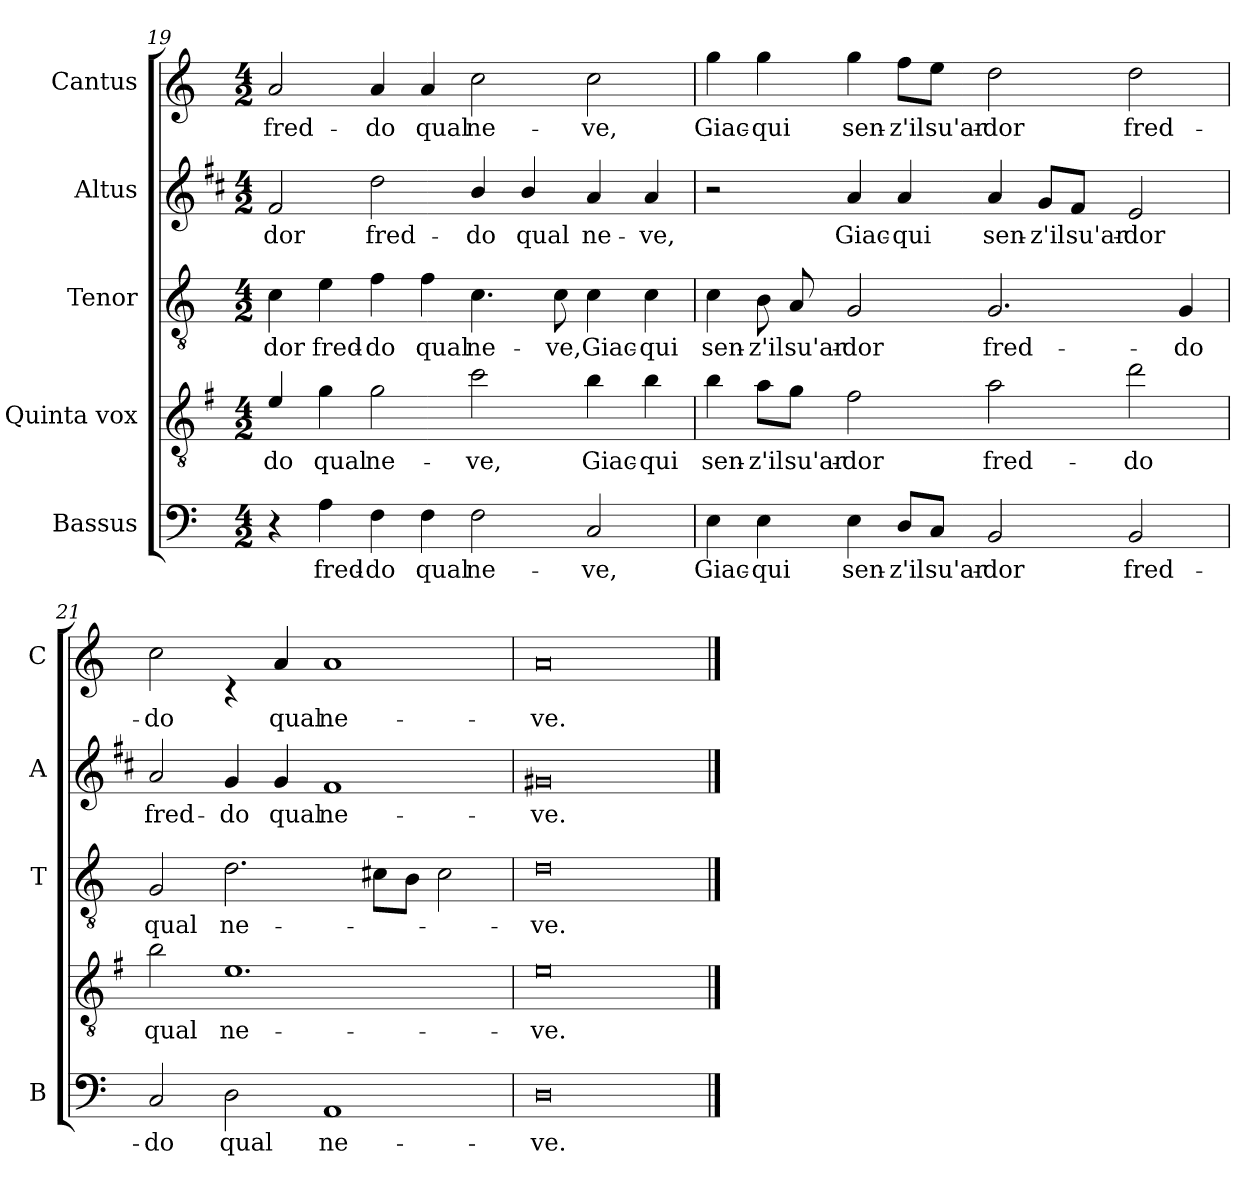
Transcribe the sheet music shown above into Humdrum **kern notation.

**kern	**text	**kern	**text	**kern	**text	**kern	**text	**kern	**text
*part5	*part5	*part4	*part4	*part3	*part3	*part2	*part2	*part1	*part1
*staff5	*staff5	*staff4	*staff4	*staff3	*staff3	*staff2	*staff2	*staff1	*staff1
*I"Bassus	*	*I"Quinta vox	*	*I"Tenor	*	*I"Altus	*	*I"Cantus	*
*I'B	*	*	*	*I'T	*	*I'A	*	*I'C	*
!!LO:LB:g=z
*clefF4	*	*clefGv2	*	*clefGv2	*	*clefG2	*	*clefG2	*
*	*	*ITrd4c7	*	*	*	*ITrd1c2	*	*	*
*k[]	*	*k[]	*	*k[]	*	*k[]	*	*k[]	*
*C:	*	*C:	*	*C:	*	*C:	*	*C:	*
*M4/2	*	*M4/2	*	*M4/2	*	*M4/2	*	*M4/2	*
=19	=19	=19	=19	=19	=19	=19	=19	=19	=19
!	!	!	!LO:LY:b	!	!LO:LY:b	!	!LO:LY:b	!	!LO:LY:b
4r	.	4A/	-do	4c\	-dor	2e/	-dor	2a/	fred-
!	!LO:LY:b	!	!LO:LY:b	!	!LO:LY:b	!	!	!	!
4A\	fred-	4c\	qual	4e\	fred-	.	.	.	.
!	!LO:LY:b	!	!LO:LY:b	!	!LO:LY:b	!	!LO:LY:b	!	!LO:LY:b
4F\	-do	2c\	ne-	4f\	-do	2cc\	fred-	4a/	-do
!	!LO:LY:b	!	!	!	!LO:LY:b	!	!	!	!LO:LY:b
4F\	qual	.	.	4f\	qual	.	.	4a/	qual
!	!LO:LY:b	!	!LO:LY:b	!	!LO:LY:b	!	!LO:LY:b	!	!LO:LY:b
2F\	ne-	2f\	-ve,	4.c\	ne-	4a/	-do	2cc\	ne-
!	!	!	!	!	!	!	!LO:LY:b	!	!
.	.	.	.	.	.	4a/	qual	.	.
!	!	!	!	!	!LO:LY:b	!	!	!	!
.	.	.	.	8c\	-ve,	.	.	.	.
!	!LO:LY:b	!	!LO:LY:b	!	!LO:LY:b	!	!LO:LY:b	!	!LO:LY:b
2C/	-ve,	4e\	Giac-	4c\	Giac-	4g/	ne-	2cc\	-ve,
!	!	!	!LO:LY:b	!	!LO:LY:b	!	!LO:LY:b	!	!
.	.	4e\	-qui	4c\	-qui	4g/	-ve,	.	.
=20	=20	=20	=20	=20	=20	=20	=20	=20	=20
!	!LO:LY:b	!	!LO:LY:b	!	!LO:LY:b	!	!	!	!LO:LY:b
4E\	Giac-	4e\	sen-	4c\	sen-	2r	.	4gg\	Giac-
!	!LO:LY:b	!	!LO:LY:b	!	!LO:LY:b	!	!	!	!LO:LY:b
4E\	-qui	8d\L	-z'il	8B\	-z'il	.	.	4gg\	-qui
!	!	!	!LO:LY:b	!	!LO:LY:b	!	!	!	!
.	.	8c\J	su'ar-	8A/	su'ar-	.	.	.	.
!	!LO:LY:b	!	!LO:LY:b	!	!LO:LY:b	!	!LO:LY:b	!	!LO:LY:b
4E\	sen-	2B\	-dor	2G/	-dor	4g/	Giac-	4gg\	sen-
!	!LO:LY:b	!	!	!	!	!	!LO:LY:b	!	!LO:LY:b
8D/L	-z'il	.	.	.	.	4g/	-qui	8ff\L	-z'il
!	!LO:LY:b	!	!	!	!	!	!	!	!LO:LY:b
8C/J	su'ar-	.	.	.	.	.	.	8ee\J	su'ar-
!	!LO:LY:b	!	!LO:LY:b	!	!LO:LY:b	!	!LO:LY:b	!	!LO:LY:b
2BB/	-dor	2d\	fred-	2.G/	fred-	4g/	sen-	2dd\	-dor
!	!	!	!	!	!	!	!LO:LY:b	!	!
.	.	.	.	.	.	8f/L	-z'il	.	.
!	!	!	!	!	!	!	!LO:LY:b	!	!
.	.	.	.	.	.	8e/J	su'ar-	.	.
!	!LO:LY:b	!	!LO:LY:b	!	!	!	!LO:LY:b	!	!LO:LY:b
2BB/	fred-	2g\	-do	.	.	2d/	-dor	2dd\	fred-
!	!	!	!	!	!LO:LY:b	!	!	!	!
.	.	.	.	4G/	-do	.	.	.	.
=21	=21	=21	=21	=21	=21	=21	=21	=21	=21
!	!LO:LY:b	!	!LO:LY:b	!	!LO:LY:b	!	!LO:LY:b	!	!LO:LY:b
2C/	-do	2e\	qual	2G/	qual	2g/	fred-	2cc\	-do
!	!LO:LY:b	!	!LO:LY:b	!	!LO:LY:b	!	!LO:LY:b	!	!
2D\	qual	1.A	ne-	2.d\	ne-	4f/	-do	4rc	.
!	!	!	!	!	!	!	!LO:LY:b	!	!LO:LY:b
.	.	.	.	.	.	4f/	qual	4a/	qual
!	!LO:LY:b	!	!	!	!	!	!LO:LY:b	!	!LO:LY:b
1AA	ne-	.	.	.	.	1e	ne-	1a	ne-
.	.	.	.	8c#X\L	.	.	.	.	.
.	.	.	.	8B\J	.	.	.	.	.
.	.	.	.	2c#\	.	.	.	.	.
=22	=22	=22	=22	=22	=22	=22	=22	=22	=22
!	!LO:LY:b	!	!LO:LY:b	!	!LO:LY:b	!	!LO:LY:b	!	!LO:LY:b
0D	-ve.	0A	-ve.	0d	-ve.	0f#X	-ve.	0a	-ve.
==	==	==	==	==	==	==	==	==	==
*-	*-	*-	*-	*-	*-	*-	*-	*-	*-
